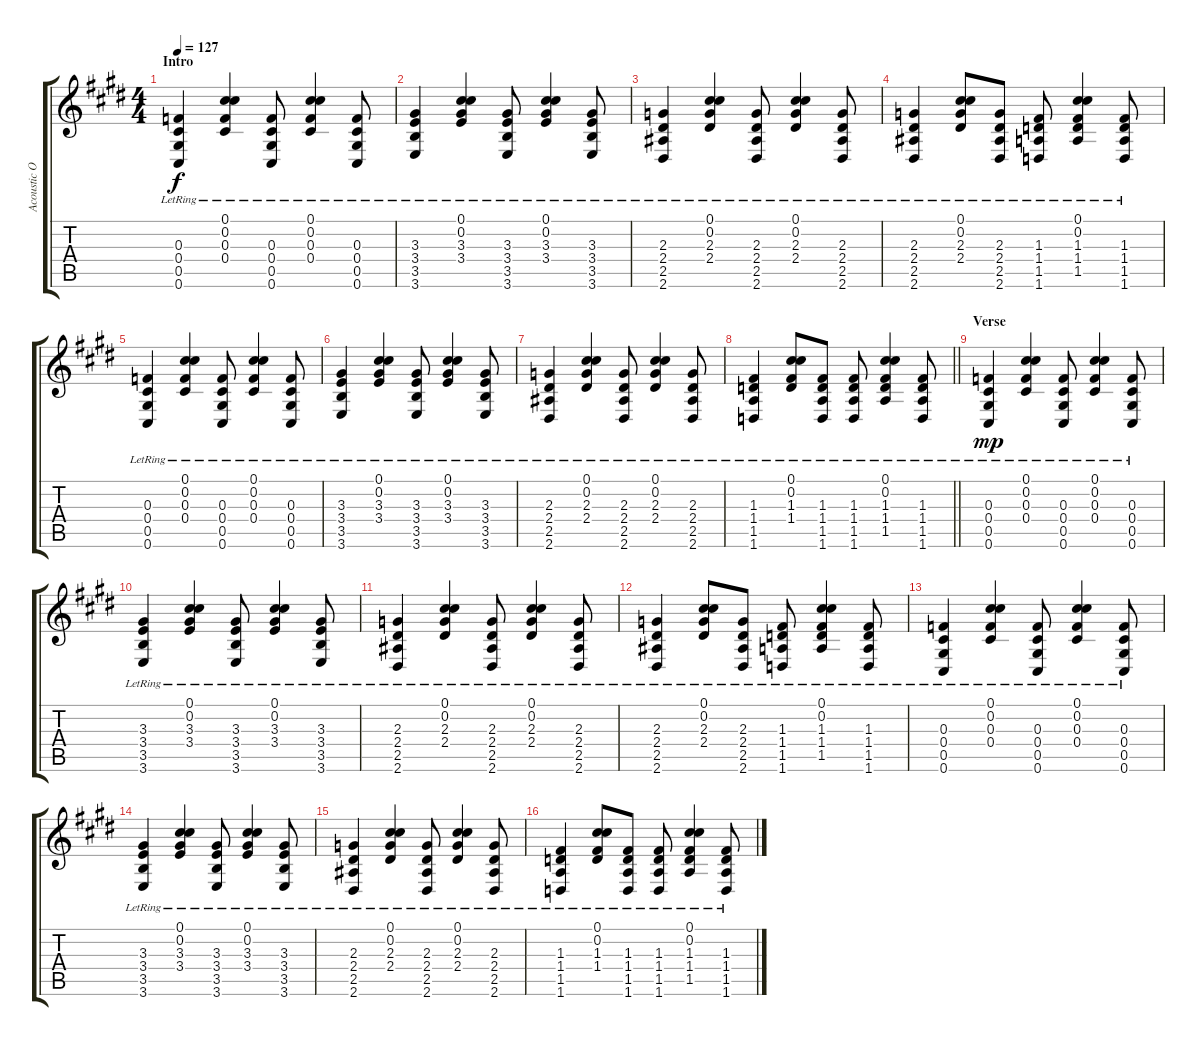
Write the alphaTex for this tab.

\track ("Acoustic Open C#" "Acoustic O") {instrument acousticguitarsteel}
\staff {score tabs}
\tuning (Db4 Db4 F3 Db3 Ab2 Db2) {hide}
\ts (4 4)
\section ("" "Intro")
\tempo 127
\clef g2
\ks e
(0.3{lr} 0.4{lr} 0.5{lr} 0.6{lr}).4{dy f instrument acousticguitarsteel} (0.1{lr} 0.2{lr} 0.3{lr} 0.4{lr}).4 (0.3{lr} 0.4{lr} 0.5{lr} 0.6{lr}).8 (0.1{lr} 0.2{lr} 0.3{lr} 0.4{lr}).4 (0.3{lr} 0.4{lr} 0.5{lr} 0.6{lr}).8 |
(3.3{lr} 3.4{lr} 3.5{lr} 3.6{lr}).4 (0.1{lr} 0.2{lr} 3.3{lr} 3.4{lr}).4 (3.3{lr} 3.4{lr} 3.5{lr} 3.6{lr}).8 (0.1{lr} 0.2{lr} 3.3{lr} 3.4{lr}).4 (3.3{lr} 3.4{lr} 3.5{lr} 3.6{lr}).8 |
(2.3{lr} 2.4{lr} 2.5{lr} 2.6{lr}).4 (0.1{lr} 0.2{lr} 2.3{lr} 2.4{lr}).4 (2.3{lr} 2.4{lr} 2.5{lr} 2.6{lr}).8 (0.1{lr} 0.2{lr} 2.3{lr} 2.4{lr}).4 (2.3{lr} 2.4{lr} 2.5{lr} 2.6{lr}).8 |
(2.3{lr} 2.4{lr} 2.5{lr} 2.6{lr}).4 (0.1{lr} 0.2{lr} 2.3{lr} 2.4{lr}).8 (2.3{lr} 2.4{lr} 2.5{lr} 2.6{lr}).8 (1.3{lr} 1.4{lr} 1.5{lr} 1.6{lr}).8 (0.1{lr} 0.2{lr} 1.3{lr} 1.4{lr} 1.5{lr}).4 (1.3{lr} 1.4{lr} 1.5{lr} 1.6{lr}).8 |
(0.3{lr} 0.4{lr} 0.5{lr} 0.6{lr}).4 (0.1{lr} 0.2{lr} 0.3{lr} 0.4{lr}).4 (0.3{lr} 0.4{lr} 0.5{lr} 0.6{lr}).8 (0.1{lr} 0.2{lr} 0.3{lr} 0.4{lr}).4 (0.3{lr} 0.4{lr} 0.5{lr} 0.6{lr}).8 |
(3.3{lr} 3.4{lr} 3.5{lr} 3.6{lr}).4 (0.1{lr} 0.2{lr} 3.3{lr} 3.4{lr}).4 (3.3{lr} 3.4{lr} 3.5{lr} 3.6{lr}).8 (0.1{lr} 0.2{lr} 3.3{lr} 3.4{lr}).4 (3.3{lr} 3.4{lr} 3.5{lr} 3.6{lr}).8 |
(2.3{lr} 2.4{lr} 2.5{lr} 2.6{lr}).4 (0.1{lr} 0.2{lr} 2.3{lr} 2.4{lr}).4 (2.3{lr} 2.4{lr} 2.5{lr} 2.6{lr}).8 (0.1{lr} 0.2{lr} 2.3{lr} 2.4{lr}).4 (2.3{lr} 2.4{lr} 2.5{lr} 2.6{lr}).8 |
\barLineRight lightlight
(1.3{lr} 1.4{lr} 1.5{lr} 1.6{lr}).4 (0.1{lr} 0.2{lr} 1.3{lr} 1.4{lr}).8 (1.3{lr} 1.4{lr} 1.5{lr} 1.6{lr}).8 (1.3{lr} 1.4{lr} 1.5{lr} 1.6{lr}).8 (0.1{lr} 0.2{lr} 1.3{lr} 1.4{lr} 1.5{lr}).4 (1.3{lr} 1.4{lr} 1.5{lr} 1.6{lr}).8 |
\section ("" "Verse")
(0.3{lr} 0.4{lr} 0.5{lr} 0.6{lr}).4{dy mp} (0.1{lr} 0.2{lr} 0.3{lr} 0.4{lr}).4 (0.3{lr} 0.4{lr} 0.5{lr} 0.6{lr}).8 (0.1{lr} 0.2{lr} 0.3{lr} 0.4{lr}).4 (0.3{lr} 0.4{lr} 0.5{lr} 0.6{lr}).8 |
(3.3{lr} 3.4{lr} 3.5{lr} 3.6{lr}).4 (0.1{lr} 0.2{lr} 3.3{lr} 3.4{lr}).4 (3.3{lr} 3.4{lr} 3.5{lr} 3.6{lr}).8 (0.1{lr} 0.2{lr} 3.3{lr} 3.4{lr}).4 (3.3{lr} 3.4{lr} 3.5{lr} 3.6{lr}).8 |
(2.3{lr} 2.4{lr} 2.5{lr} 2.6{lr}).4 (0.1{lr} 0.2{lr} 2.3{lr} 2.4{lr}).4 (2.3{lr} 2.4{lr} 2.5{lr} 2.6{lr}).8 (0.1{lr} 0.2{lr} 2.3{lr} 2.4{lr}).4 (2.3{lr} 2.4{lr} 2.5{lr} 2.6{lr}).8 |
(2.3{lr} 2.4{lr} 2.5{lr} 2.6{lr}).4 (0.1{lr} 0.2{lr} 2.3{lr} 2.4{lr}).8 (2.3{lr} 2.4{lr} 2.5{lr} 2.6{lr}).8 (1.3{lr} 1.4{lr} 1.5{lr} 1.6{lr}).8 (0.1{lr} 0.2{lr} 1.3{lr} 1.4{lr} 1.5{lr}).4 (1.3{lr} 1.4{lr} 1.5{lr} 1.6{lr}).8 |
(0.3{lr} 0.4{lr} 0.5{lr} 0.6{lr}).4 (0.1{lr} 0.2{lr} 0.3{lr} 0.4{lr}).4 (0.3{lr} 0.4{lr} 0.5{lr} 0.6{lr}).8 (0.1{lr} 0.2{lr} 0.3{lr} 0.4{lr}).4 (0.3{lr} 0.4{lr} 0.5{lr} 0.6{lr}).8 |
(3.3{lr} 3.4{lr} 3.5{lr} 3.6{lr}).4 (0.1{lr} 0.2{lr} 3.3{lr} 3.4{lr}).4 (3.3{lr} 3.4{lr} 3.5{lr} 3.6{lr}).8 (0.1{lr} 0.2{lr} 3.3{lr} 3.4{lr}).4 (3.3{lr} 3.4{lr} 3.5{lr} 3.6{lr}).8 |
(2.3{lr} 2.4{lr} 2.5{lr} 2.6{lr}).4 (0.1{lr} 0.2{lr} 2.3{lr} 2.4{lr}).4 (2.3{lr} 2.4{lr} 2.5{lr} 2.6{lr}).8 (0.1{lr} 0.2{lr} 2.3{lr} 2.4{lr}).4 (2.3{lr} 2.4{lr} 2.5{lr} 2.6{lr}).8 |
(1.3{lr} 1.4{lr} 1.5{lr} 1.6{lr}).4 (0.1{lr} 0.2{lr} 1.3{lr} 1.4{lr}).8 (1.3{lr} 1.4{lr} 1.5{lr} 1.6{lr}).8 (1.3{lr} 1.4{lr} 1.5{lr} 1.6{lr}).8 (0.1{lr} 0.2{lr} 1.3{lr} 1.4{lr} 1.5{lr}).4 (1.3{lr} 1.4{lr} 1.5{lr} 1.6{lr}).8
